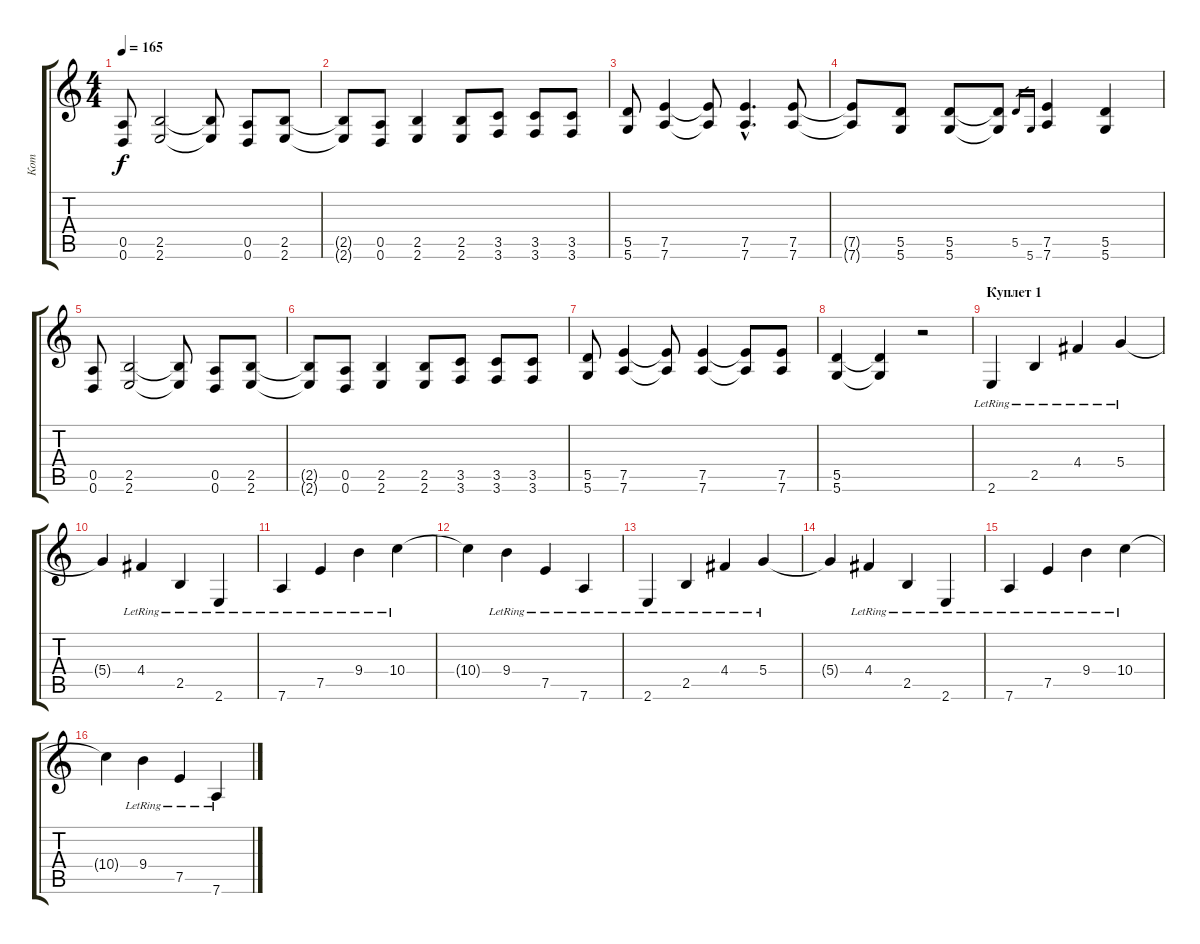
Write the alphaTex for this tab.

\track ("Кот" "Кот") {instrument overdrivenguitar}
\staff {score tabs}
\tuning (E4 B3 G3 D3 A2 D2) {hide}
\ts (4 4)
\tempo 165
\clef g2
\ks c
(0.5 0.6).8{dy f} (2.5 2.6).2 (2.5{t} 2.6{t}).8 (0.5 0.6).8 (2.5 2.6).8 |
(2.5{t} 2.6{t}).8 (0.5 0.6).8 (2.5 2.6).4 (2.5 2.6).8 (3.5 3.6).8 (3.5 3.6).8 (3.5 3.6).8 |
(5.5 5.6).8 (7.5 7.6).4 (7.5{t} 7.6{t}).8 (7.5{hac} 7.6{hac}).4{d} (7.5 7.6).8 |
(7.5{t} 7.6{t}).8 (5.5 5.6).8 (5.5 5.6).8 (5.5{t} 5.6{t}).8 5.5.16{gr} 5.6.16{gr} (7.5 7.6).4 (5.5 5.6).4 |
(0.5 0.6).8 (2.5 2.6).2 (2.5{t} 2.6{t}).8 (0.5 0.6).8 (2.5 2.6).8 |
(2.5{t} 2.6{t}).8 (0.5 0.6).8 (2.5 2.6).4 (2.5 2.6).8 (3.5 3.6).8 (3.5 3.6).8 (3.5 3.6).8 |
(5.5 5.6).8 (7.5 7.6).4 (7.5{t} 7.6{t}).8 (7.5 7.6).4 (7.5{t} 7.6{t}).8 (7.5 7.6).8 |
(5.5 5.6).4 (5.5{t} 5.6{t}).4 r.2 |
\section ("" "Куплет 1")
2.6{lr}.4{instrument electricguitarclean} 2.5{lr}.4 4.4{lr}.4 5.4{lr}.4 |
5.4{t}.4 4.4{lr}.4 2.5{lr}.4 2.6{lr}.4 |
7.6{lr}.4 7.5{lr}.4 9.4{lr}.4 10.4{lr}.4 |
10.4{t}.4 9.4{lr}.4 7.5{lr}.4 7.6{lr}.4 |
2.6{lr}.4 2.5{lr}.4 4.4{lr}.4 5.4{lr}.4 |
5.4{t}.4 4.4{lr}.4 2.5{lr}.4 2.6{lr}.4 |
7.6{lr}.4 7.5{lr}.4 9.4{lr}.4 10.4{lr}.4 |
10.4{t}.4 9.4{lr}.4 7.5{lr}.4 7.6{lr}.4
